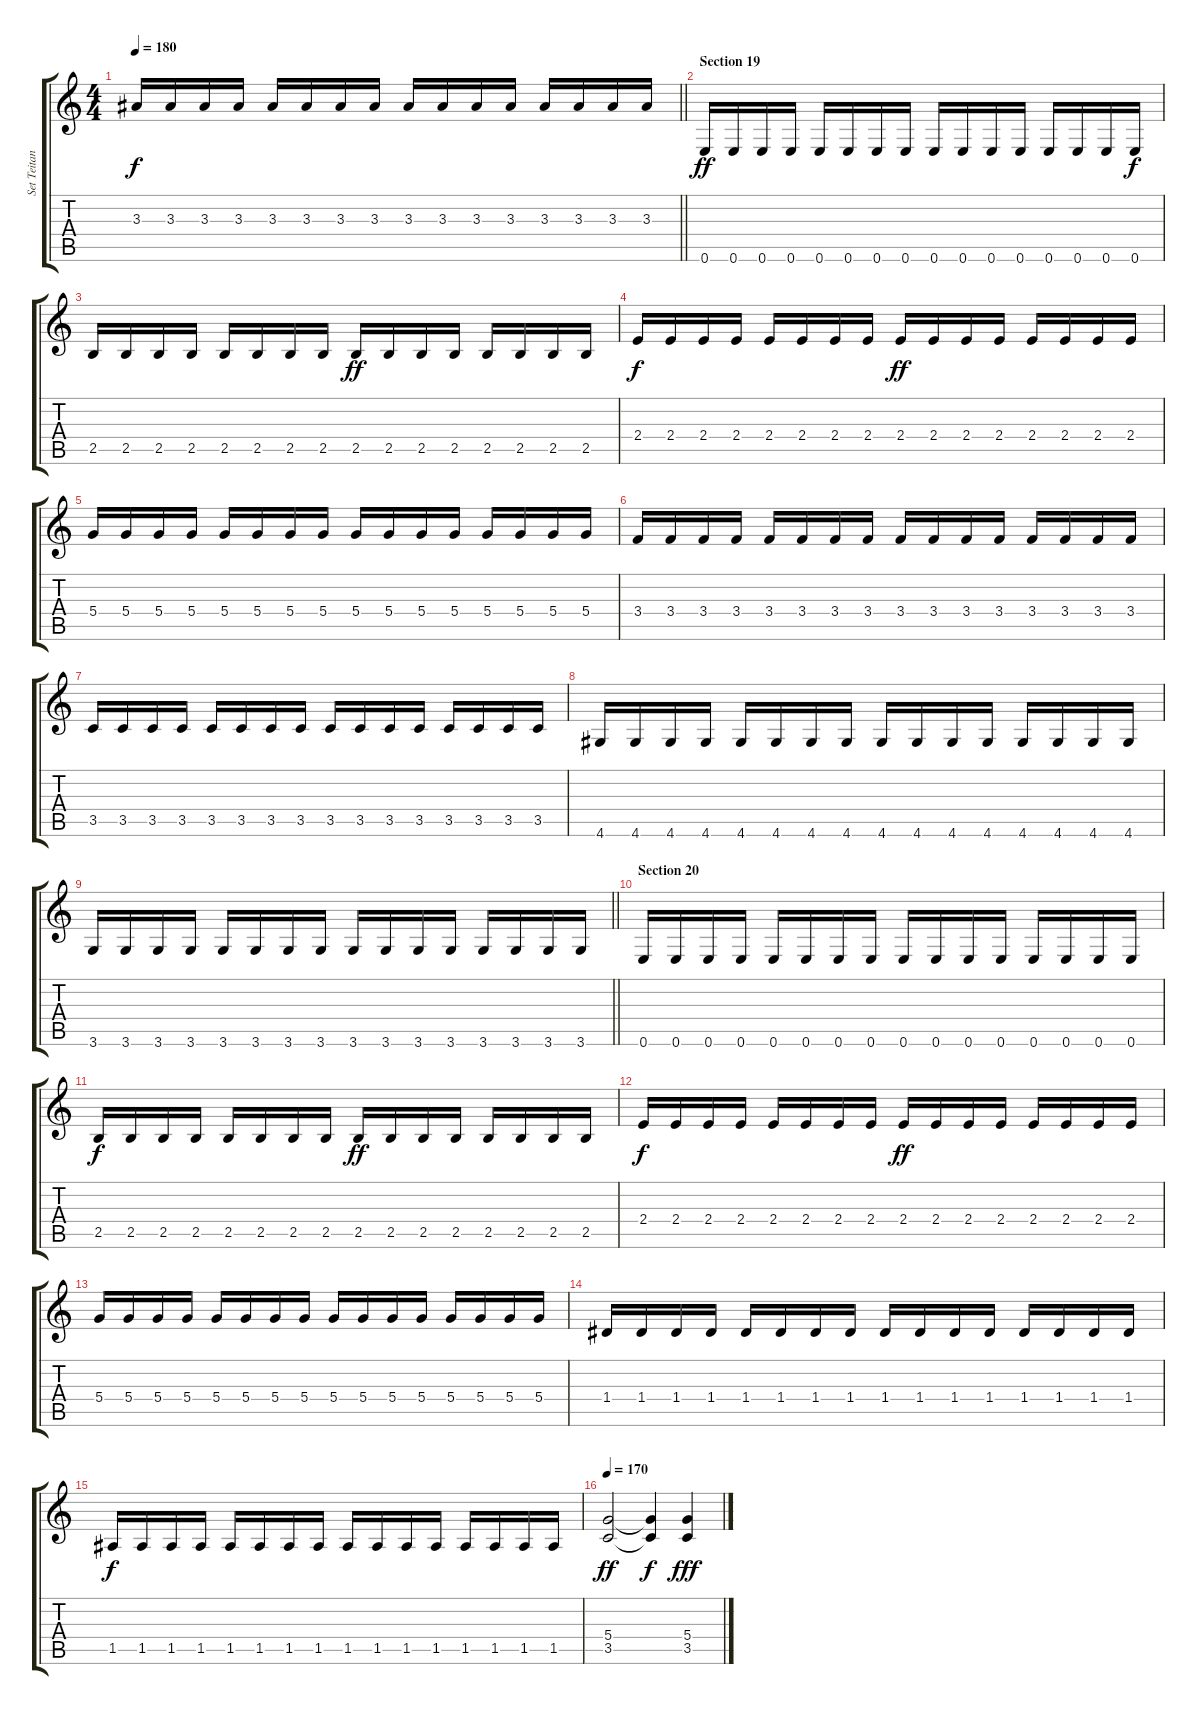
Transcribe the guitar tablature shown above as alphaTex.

\track ("Set Teitan" "Set Teitan") {instrument distortionguitar}
\staff {score tabs}
\tuning (E4 B3 G3 D3 A2 E2) {hide}
\ts (4 4)
\tempo 180
\clef g2
\barLineRight lightlight
\ks c
3.3.16{dy f} 3.3.16 3.3.16 3.3.16 3.3.16 3.3.16 3.3.16 3.3.16 3.3.16 3.3.16 3.3.16 3.3.16 3.3.16 3.3.16 3.3.16 3.3.16 |
\section ("" "Section 19")
0.6.16{dy ff} 0.6.16 0.6.16 0.6.16 0.6.16 0.6.16 0.6.16 0.6.16 0.6.16 0.6.16 0.6.16 0.6.16 0.6.16 0.6.16 0.6.16 0.6.16{dy f} |
2.5.16 2.5.16 2.5.16 2.5.16 2.5.16 2.5.16 2.5.16 2.5.16 2.5.16{dy ff} 2.5.16 2.5.16 2.5.16 2.5.16 2.5.16 2.5.16 2.5.16 |
2.4.16{dy f} 2.4.16 2.4.16 2.4.16 2.4.16 2.4.16 2.4.16 2.4.16 2.4.16{dy ff} 2.4.16 2.4.16 2.4.16 2.4.16 2.4.16 2.4.16 2.4.16 |
5.4.16 5.4.16 5.4.16 5.4.16 5.4.16 5.4.16 5.4.16 5.4.16 5.4.16 5.4.16 5.4.16 5.4.16 5.4.16 5.4.16 5.4.16 5.4.16 |
3.4.16 3.4.16 3.4.16 3.4.16 3.4.16 3.4.16 3.4.16 3.4.16 3.4.16 3.4.16 3.4.16 3.4.16 3.4.16 3.4.16 3.4.16 3.4.16 |
3.5.16 3.5.16 3.5.16 3.5.16 3.5.16 3.5.16 3.5.16 3.5.16 3.5.16 3.5.16 3.5.16 3.5.16 3.5.16 3.5.16 3.5.16 3.5.16 |
4.6.16 4.6.16 4.6.16 4.6.16 4.6.16 4.6.16 4.6.16 4.6.16 4.6.16 4.6.16 4.6.16 4.6.16 4.6.16 4.6.16 4.6.16 4.6.16 |
\barLineRight lightlight
3.6.16 3.6.16 3.6.16 3.6.16 3.6.16 3.6.16 3.6.16 3.6.16 3.6.16 3.6.16 3.6.16 3.6.16 3.6.16 3.6.16 3.6.16 3.6.16 |
\section ("" "Section 20")
0.6.16 0.6.16 0.6.16 0.6.16 0.6.16 0.6.16 0.6.16 0.6.16 0.6.16 0.6.16 0.6.16 0.6.16 0.6.16 0.6.16 0.6.16 0.6.16 |
2.5.16{dy f} 2.5.16 2.5.16 2.5.16 2.5.16 2.5.16 2.5.16 2.5.16 2.5.16{dy ff} 2.5.16 2.5.16 2.5.16 2.5.16 2.5.16 2.5.16 2.5.16 |
2.4.16{dy f} 2.4.16 2.4.16 2.4.16 2.4.16 2.4.16 2.4.16 2.4.16 2.4.16{dy ff} 2.4.16 2.4.16 2.4.16 2.4.16 2.4.16 2.4.16 2.4.16 |
5.4.16 5.4.16 5.4.16 5.4.16 5.4.16 5.4.16 5.4.16 5.4.16 5.4.16 5.4.16 5.4.16 5.4.16 5.4.16 5.4.16 5.4.16 5.4.16 |
1.4.16 1.4.16 1.4.16 1.4.16 1.4.16 1.4.16 1.4.16 1.4.16 1.4.16 1.4.16 1.4.16 1.4.16 1.4.16 1.4.16 1.4.16 1.4.16 |
1.5.16{dy f} 1.5.16 1.5.16 1.5.16 1.5.16 1.5.16 1.5.16 1.5.16 1.5.16 1.5.16 1.5.16 1.5.16 1.5.16 1.5.16 1.5.16 1.5.16 |
\tempo 170
(5.4 3.5).2{dy ff} (5.4{t} 3.5{t}).4{dy f} (5.4 3.5).4{dy fff}
